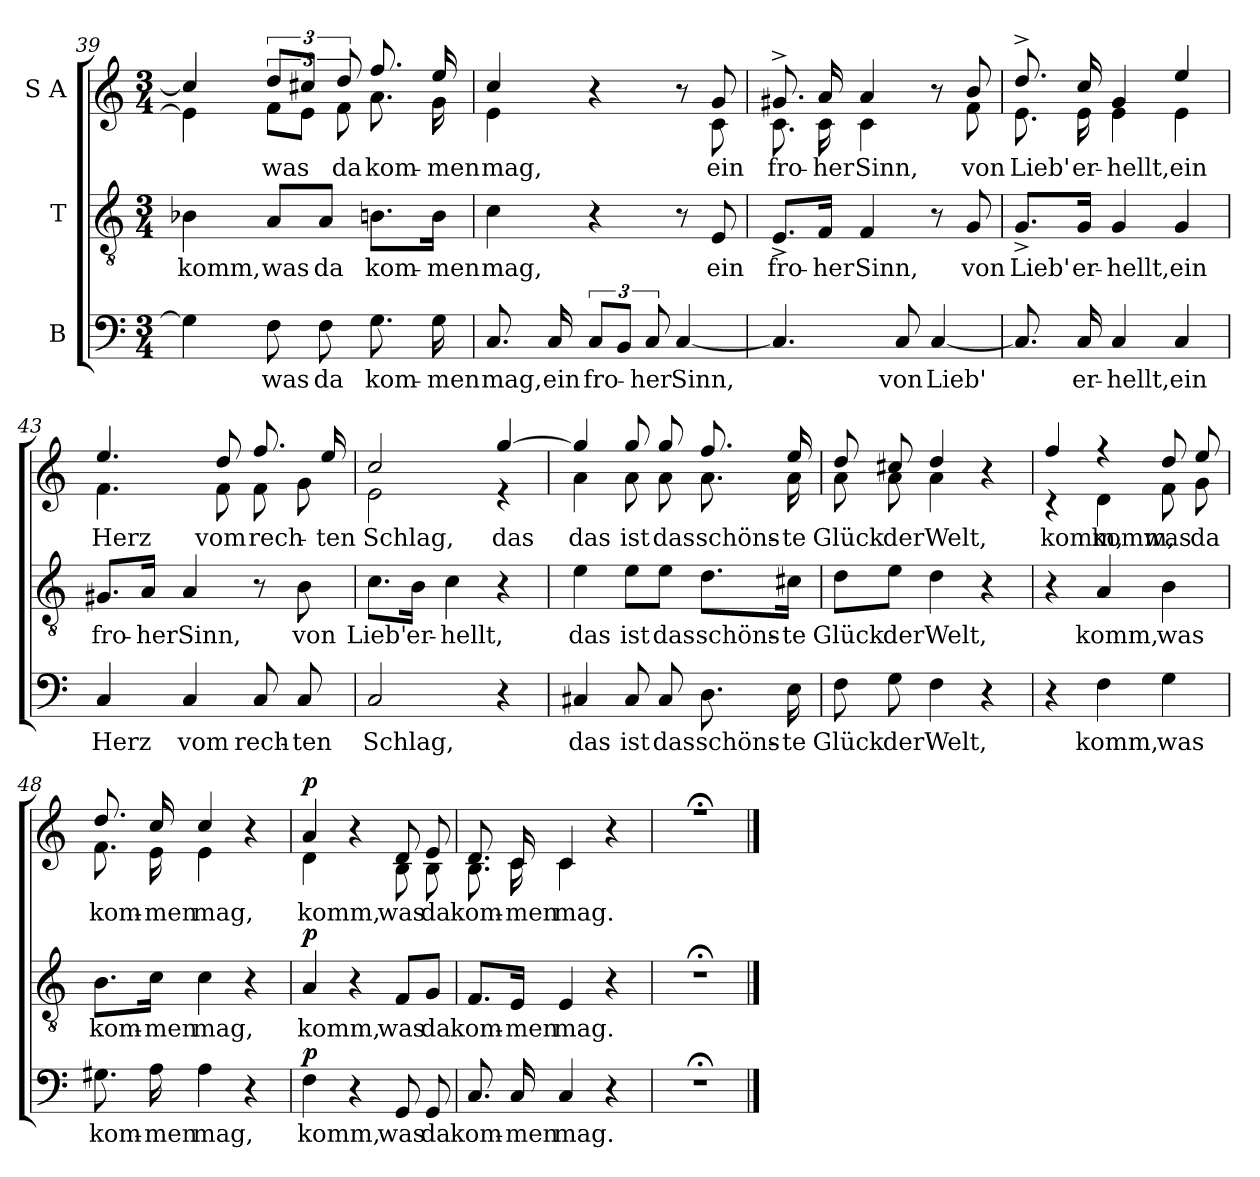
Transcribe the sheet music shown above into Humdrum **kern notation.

**kern	**text	**dynam	**kern	**text	**dynam	**kern	**text	**dynam
*part3	*part3	*part3	*part2	*part2	*part2	*part1	*part1	*part1
*staff3	*staff3	*staff3	*staff2	*staff2	*staff2	*staff1	*staff1	*staff1
*I"B	*	*	*I"T	*	*	*I"S A	*	*
*clefF4	*	*	*clefGv2	*	*	*clefG2	*	*
*k[]	*	*	*k[]	*	*	*k[]	*	*
*M3/4	*	*	*M3/4	*	*	*M3/4	*	*
=39	=39	=39	=39	=39	=39	=39	=39	=39
!	!	!	!	!LO:LY:b	!	!	!	!
*	*	*	*	*	*	*^	*	*
4G\]	.	.	4B-X\	komm,	.	4cc#/]	4e\]	.	.
!	!LO:LY:b	!	!	!LO:LY:b	!	!	!	!LO:LY:b	!
8F\	was	.	8A/L	was	.	12dd/L	12f\L	was	.
.	.	.	.	.	.	12cc#X/J	12e\J	.	.
!	!LO:LY:b	!	!	!LO:LY:b	!	!	!	!	!
8F\	da	.	8A/J	da	.	.	.	.	.
!	!	!	!	!	!	!	!	!LO:LY:b	!
.	.	.	.	.	.	12dd/	12f\	da	.
!	!LO:LY:b	!	!	!LO:LY:b	!	!	!	!LO:LY:b	!
8.G\	kom-	.	8.Bn\L	kom-	.	8.ff/	8.a\	kom-	.
!	!LO:LY:b	!	!	!LO:LY:b	!	!	!	!LO:LY:b	!
16G\	-men	.	16B\Jk	-men	.	16ee/	16g\	-men	.
!!LO:LB:g=z	!!
=40	=40	=40	=40	=40	=40	=40	=40	=40	=40
!	!LO:LY:b	!	!	!LO:LY:b	!	!	!	!LO:LY:b	!
8.C/	mag,	.	4c\	mag,	.	4cc/	4e\	mag,	.
!	!LO:LY:b	!	!	!	!	!	!	!	!
16C/	ein	.	.	.	.	.	.	.	.
!	!LO:LY:b	!	!	!	!	!	!	!	!
12C/L	fro-	.	4r	.	.	4r	4ryy	.	.
12BB/J	.	.	.	.	.	.	.	.	.
!	!LO:LY:b	!	!	!	!	!	!	!	!
12C/	-her	.	.	.	.	.	.	.	.
!	!LO:LY:b	!	!	!	!	!	!	!	!
[4C/	Sinn,	.	8r	.	.	8r	8ryy	.	.
!	!	!	!	!LO:LY:b	!	!	!	!LO:LY:b	!
.	.	.	8E/	ein	.	8g/	8c\	ein	.
=41	=41	=41	=41	=41	=41	=41	=41	=41	=41
!	!	!	!	!LO:LY:b	!	!	!	!LO:LY:b	!
4.C/]	.	.	8.E^/L	fro-	.	8.g#X^/	8.c\	fro-	.
!	!	!	!	!LO:LY:b	!	!	!	!LO:LY:b	!
.	.	.	16F/Jk	-her	.	16a/	16c\	-her	.
!	!	!	!	!LO:LY:b	!	!	!	!LO:LY:b	!
.	.	.	4F/	Sinn,	.	4a/	4c\	Sinn,	.
!	!LO:LY:b	!	!	!	!	!	!	!	!
8C/	von	.	.	.	.	.	.	.	.
!	!LO:LY:b	!	!	!	!	!	!	!	!
[4C/	Lieb'	.	8r	.	.	8r	8ryy	.	.
!	!	!	!	!LO:LY:b	!	!	!	!LO:LY:b	!
.	.	.	8G/	von	.	8b/	8f\	von	.
=42	=42	=42	=42	=42	=42	=42	=42	=42	=42
!	!	!	!	!LO:LY:b	!	!	!	!LO:LY:b	!
8.C/]	.	.	8.G^/L	Lieb'	.	8.dd^/	8.e\	Lieb'	.
!	!LO:LY:b	!	!	!LO:LY:b	!	!	!	!LO:LY:b	!
16C/	er-	.	16G/Jk	er-	.	16cc/	16e\	er-	.
!	!LO:LY:b	!	!	!LO:LY:b	!	!	!	!LO:LY:b	!
4C/	-hellt,	.	4G/	-hellt,	.	4g/	4e\	-hellt,	.
!	!LO:LY:b	!	!	!LO:LY:b	!	!	!	!LO:LY:b	!
4C/	ein	.	4G/	ein	.	4ee/	4e\	ein	.
!!LO:LB:g=z	!!
=43	=43	=43	=43	=43	=43	=43	=43	=43	=43
!	!LO:LY:b	!	!	!LO:LY:b	!	!	!	!LO:LY:b	!
4C/	Herz	.	8.G#X/L	fro-	.	4.ee/	4.f\	Herz	.
!	!	!	!	!LO:LY:b	!	!	!	!	!
.	.	.	16A/Jk	-her	.	.	.	.	.
!	!LO:LY:b	!	!	!LO:LY:b	!	!	!	!	!
4C/	vom	.	4A/	Sinn,	.	.	.	.	.
!	!	!	!	!	!	!	!	!LO:LY:b	!
.	.	.	.	.	.	8dd/	8f\	vom	.
!	!LO:LY:b	!	!	!	!	!	!	!LO:LY:b	!
8C/	rech-	.	8r	.	.	8.ff/	8f\	rech-	.
!	!LO:LY:b	!	!	!LO:LY:b	!	!	!	!	!
8C/	-ten	.	8B\	von	.	.	8g\	.	.
!	!	!	!	!	!	!	!	!LO:LY:b	!
.	.	.	.	.	.	16ee/	.	-ten	.
=44	=44	=44	=44	=44	=44	=44	=44	=44	=44
!	!LO:LY:b	!	!	!LO:LY:b	!	!	!	!LO:LY:b	!
2C/	Schlag,	.	8.c\L	Lieb'	.	2cc/	2e\	Schlag,	.
!	!	!	!	!LO:LY:b	!	!	!	!	!
.	.	.	16B\Jk	er-	.	.	.	.	.
!	!	!	!	!LO:LY:b	!	!	!	!	!
.	.	.	4c\	-hellt,	.	.	.	.	.
!	!	!	!	!	!	!	!	!LO:LY:b	!
4r	.	.	4r	.	.	[4gg/	4r	das	.
=45	=45	=45	=45	=45	=45	=45	=45	=45	=45
!	!LO:LY:b	!	!	!LO:LY:b	!	!	!	!LO:LY:b	!
4C#X/	das	.	4e\	das	.	4gg/]	4a\	das	.
!	!LO:LY:b	!	!	!LO:LY:b	!	!	!	!LO:LY:b	!
8C#/	ist	.	8e\L	ist	.	8gg/	8a\	ist	.
!	!LO:LY:b	!	!	!LO:LY:b	!	!	!	!LO:LY:b	!
8C#/	das	.	8e\J	das	.	8gg/	8a\	das	.
!	!LO:LY:b	!	!	!LO:LY:b	!	!	!	!LO:LY:b	!
8.D\	schöns-	.	8.d\L	schöns-	.	8.ff/	8.a\	schöns-	.
!	!LO:LY:b	!	!	!LO:LY:b	!	!	!	!LO:LY:b	!
16E\	-te	.	16c#X\Jk	-te	.	16ee/	16a\	-te	.
=46	=46	=46	=46	=46	=46	=46	=46	=46	=46
!	!LO:LY:b	!	!	!LO:LY:b	!	!	!	!LO:LY:b	!
8F\	Glück	.	8d\L	Glück	.	8dd/	8a\	Glück	.
!	!LO:LY:b	!	!	!LO:LY:b	!	!	!	!LO:LY:b	!
8G\	der	.	8e\J	der	.	8cc#X/	8a\	der	.
!	!LO:LY:b	!	!	!LO:LY:b	!	!	!	!LO:LY:b	!
4F\	Welt,	.	4d\	Welt,	.	4dd/	4a\	Welt,	.
4r	.	.	4r	.	.	4r	4ryy	.	.
!!LO:LB:g=z	!!
=47	=47	=47	=47	=47	=47	=47	=47	=47	=47
!	!	!	!	!	!	!	!	!LO:LY:b	!
4r	.	.	4r	.	.	4ff/	4r	komm,	.
!	!LO:LY:b	!	!	!LO:LY:b	!	!	!	!LO:LY:b	!
4F\	komm,	.	4A/	komm,	.	4r	4d\	komm,	.
!	!LO:LY:b	!	!	!LO:LY:b	!	!	!	!LO:LY:b	!
4G\	was	.	4B\	was	.	8dd/	8f\	was	.
!	!	!	!	!	!	!	!	!LO:LY:b	!
.	.	.	.	.	.	8ee/	8g\	da	.
=48	=48	=48	=48	=48	=48	=48	=48	=48	=48
!	!LO:LY:b	!	!	!LO:LY:b	!	!	!	!LO:LY:b	!
8.G#X\	kom-	.	8.B\L	kom-	.	8.dd/	8.f\	kom-	.
!	!LO:LY:b	!	!	!LO:LY:b	!	!	!	!LO:LY:b	!
16A\	-men	.	16c\Jk	-men	.	16cc/	16e\	-men	.
!	!LO:LY:b	!	!	!LO:LY:b	!	!	!	!LO:LY:b	!
4A\	mag,	.	4c\	mag,	.	4cc/	4e\	mag,	.
4r	.	.	4r	.	.	4r	4ryy	.	.
=49	=49	=49	=49	=49	=49	=49	=49	=49	=49
!	!LO:LY:b	!LO:DY:a	!	!LO:LY:b	!LO:DY:a	!	!	!LO:LY:b	!LO:DY:a
4F\	komm,	p	4A/	komm,	p	4a/	4d\	komm,	p
4r	.	.	4r	.	.	4r	4ryy	.	.
!	!LO:LY:b	!	!	!LO:LY:b	!	!	!	!LO:LY:b	!
8GG/	was	.	8F/L	was	.	8d/	8B\	was	.
!	!LO:LY:b	!	!	!LO:LY:b	!	!	!	!LO:LY:b	!
8GG/	da	.	8G/J	da	.	8e/	8B\	da	.
=50	=50	=50	=50	=50	=50	=50	=50	=50	=50
!	!LO:LY:b	!	!	!LO:LY:b	!	!	!	!LO:LY:b	!
8.C/	kom-	.	8.F/L	kom-	.	8.d/	8.B\	kom-	.
!	!LO:LY:b	!	!	!LO:LY:b	!	!	!	!LO:LY:b	!
16C/	-men	.	16E/Jk	-men	.	16c/	16c\	-men	.
!	!LO:LY:b	!	!	!LO:LY:b	!	!	!	!LO:LY:b	!
4C/	mag.	.	4E/	mag.	.	4c/	4c\	mag.	.
4r	.	.	4r	.	.	4r	4ryy	.	.
=51	=51	=51	=51	=51	=51	=51	=51	=51	=51
2.r;<	.	.	2.r;<	.	.	2.r;<	2.ryy	.	.
*	*	*	*	*	*	*v	*v	*	*
==	==	==	==	==	==	==	==	==
*-	*-	*-	*-	*-	*-	*-	*-	*-
